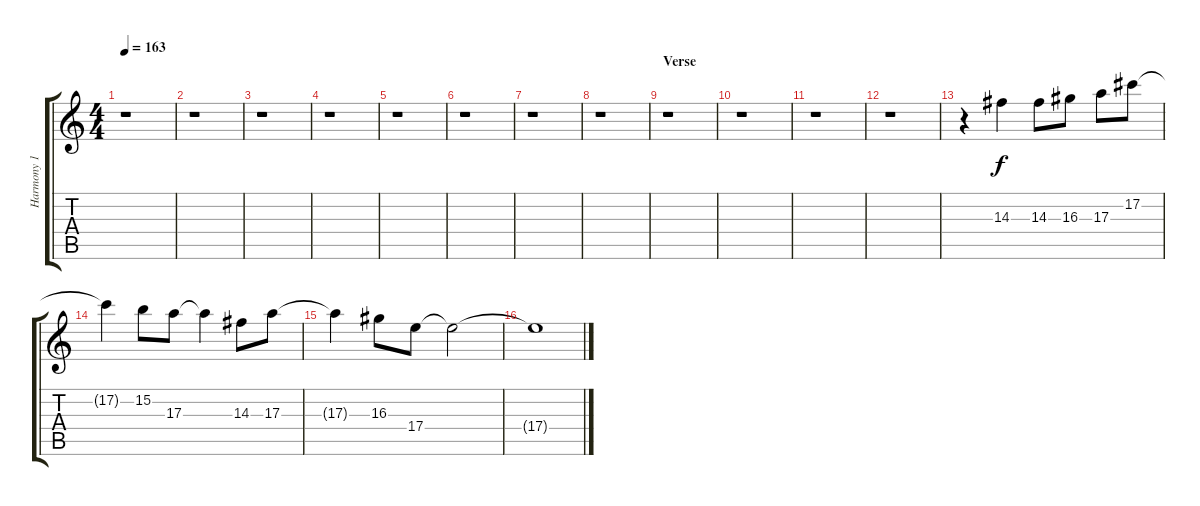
\track ("Harmony 1" "Harmony 1") {instrument overdrivenguitar}
\staff {score tabs}
\tuning (Db4 Ab3 E3 B2 Gb2 B1) {hide}
\ts (4 4)
\tempo 163
\clef g2
\ks aminor
r.1{dy f} |
r.1 |
r.1 |
r.1 |
r.1 |
r.1 |
r.1 |
r.1 |
\section ("" "Verse")
r.1 |
r.1 |
r.1 |
r.1 |
r.4 14.3.4 14.3.8 16.3.8 17.3.8 17.2.8 |
17.2{t}.4 15.2.8 17.3.8 17.3{t}.4 14.3.8 17.3.8 |
17.3{t}.4 16.3.8 17.4.8 17.4{t}.2 |
17.4{t}.1
